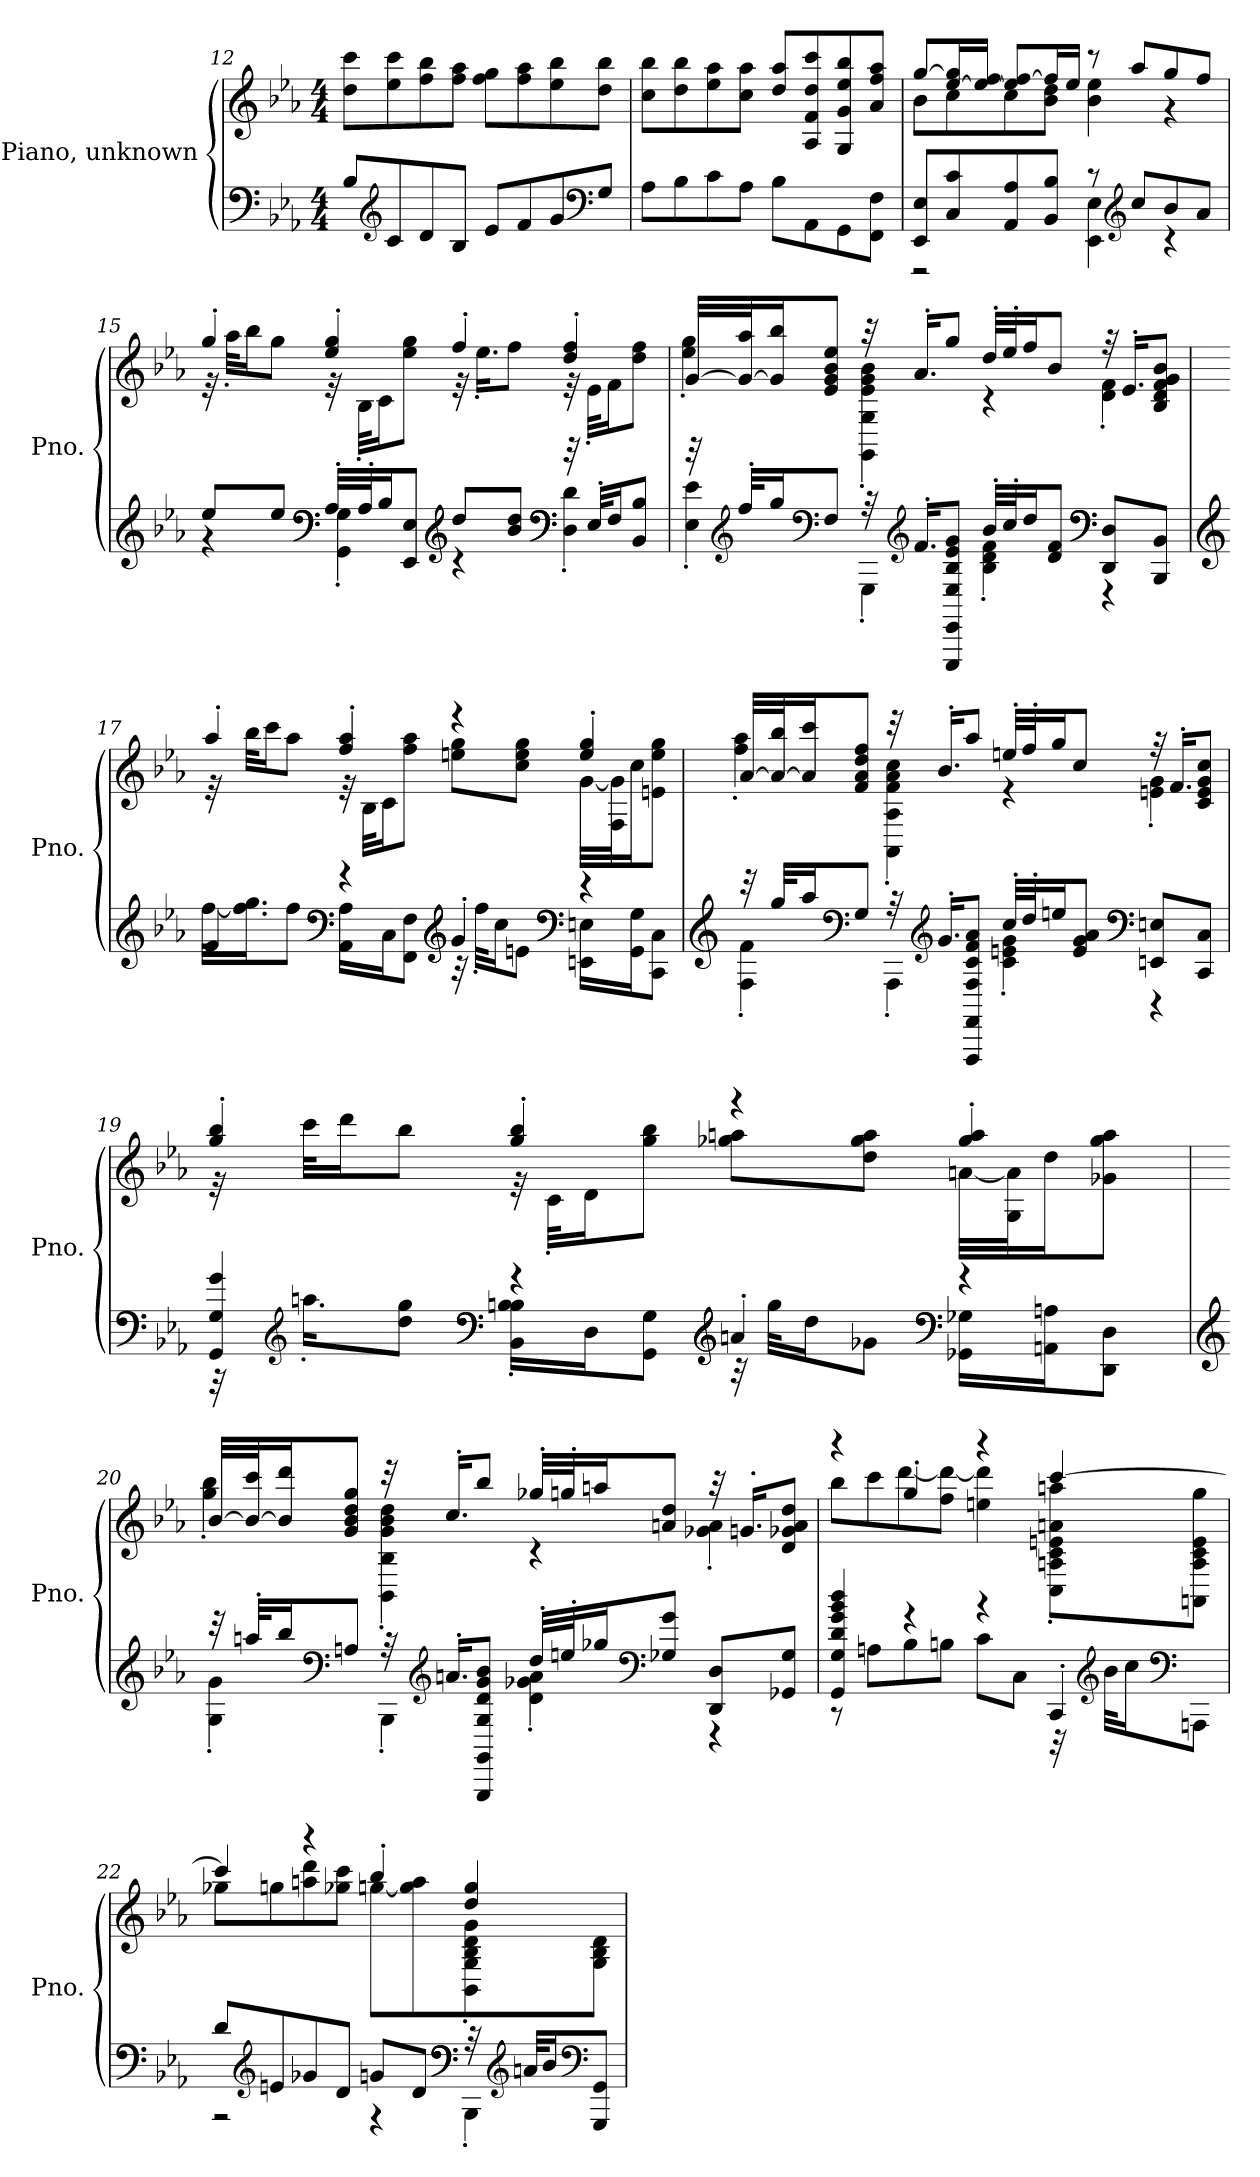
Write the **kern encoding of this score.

**kern	**kern
*part1	*part1
*staff2	*staff1
*I"Piano, unknown	*
*I'Pno.	*
!!LO:LB:g=z
*clefF4	*clefG2
*k[b-e-a-]	*k[b-e-a-]
*M4/4	*M4/4
=12	=12
8B-/L	8dd\ 8ccc\L
*clefG2	*
8c/	8ee-\ 8ccc\
8d/	8ff\ 8bb-\
8B-/J	8ff\ 8aa-\J
8e-/L	8ff\ 8gg\L
8f/	8ff\ 8aa-\
8g/	8ee-\ 8bb-\
*clefF4	*
8G/J	8dd\ 8bb-\J
=13	=13
8A-\L	8cc\ 8bb-\L
8B-\	8dd\ 8bb-\
8c\	8ee-\ 8aa-\
8A-\J	8cc\ 8aa-\J
8B-\L	8dd/ 8aa-/L
8AA-\	8A-/ 8f/ 8dd/ 8ccc/
8GG\	8G/ 8g/ 8ee-/ 8bb-/
8FF\ 8F\J	8a-/ 8ff/ 8aa-/J
=14	=14
*^	*^
8EE-/ 8E-/L	2r	[8gg/L	8b-\L
8C/ 8c/	.	[16ee-/ 16gg/]L	8cc\
.	.	16ee-/_ 16ff/JJ	.
8AA-/ 8A-/	.	8ee-/] [8ff/L	8cc\
8BB-/ 8B-/J	.	16ff/L]	8b-\ 8dd\J
.	.	16ee-/JJ	.
8r	4EE-\ 4E-\	8r	4b-\ 4ee-\
*clefG2	*	*	*
8cc/L	.	8aa-/L	.
8b-/	4r	8gg/	4r
8a-/J	.	8ff/J	.
!!LO:PB:g=z	!!
=15	=15	=15	=15
8ee-/L	4r	4gg'/	32r
.	.	.	32aa-'\KLL
.	.	.	16bb-\J
8ee-/J	.	.	8gg\J
*clefF4	*	*	*
32A-'/LLL	4GG\' 4G\'	4ee-/' 4gg/'	32r
32A-'/J	.	.	32B-'\KLL
16B-/J	.	.	16c\J
8EE-/ 8E-/J	.	.	8ee-\ 8gg\J
*clefG2	*	*	*
8dd/L	4r	4ff'/	32r
.	.	.	16.ee-'\KL
8b-/ 8dd/J	.	.	8ff\J
*clefF4	*	*	*
32r	4D\' 4d\'	4dd/' 4ff/'	32r
32E-'/KLL	.	.	32e-'\KLL
16F/J	.	.	16f\J
8BB-/ 8B-/J	.	.	8dd\ 8ff\J
!!LO:LB:g=z	!!
=16	=16	=16	=16
32r	4E-\' 4e-\'	[32g/LLL	4ee-\' 4gg\'
*clefG2	*	*	*
32ff'/KLL	.	32g/_ 32aa-/J	.
16gg/J	.	16g/] 16bb-/J	.
*clefF4	*	*	*
8F/J	.	8e-/ 8g/ 8b-/ 8ee-/J	.
32r	4GGG'\	32r	4GG\' 4G\' 4e-\' 4g\' 4b-\'
*clefG2	*	*	*
16.f'/KL	.	16.a-'/KL	.
8EEE-/ 8EE-/ 8E-/ 8B-/ 8e-/ 8g/J	.	8gg/J	.
32b-'/LLL	4B-\' 4d\' 4f\'	32dd'/LLL	4r
32cc'/J	.	32ee-'/J	.
16dd/J	.	16ff/J	.
8d/ 8f/J	.	8b-/J	.
*clefF4	*	*	*
8DD/ 8D/L	4r	32r	4d\' 4f\'
.	.	16.e-'/KL	.
8BBB-/ 8BB-/J	.	8B-/ 8d/ 8f/ 8g/ 8b-/J	.
!!LO:LB:g=z	!!
=17	=17	=17	=17
*clefG2	*	*	*
4f/	[32ff\KLL	4aa-'/	32r
.	16.ff\] 16.gg\J	.	32bb-\KLL
.	.	.	16ccc\J
.	8ff\J	.	8aa-\J
*clefF4	*	*	*
4r	16AA-\ 16A-\LL	4ff/' 4aa-/'	32r
.	.	.	32B-\KLL
.	16C\J	.	16c\J
.	8FF\ 8F\J	.	8ff\ 8aa-\J
*clefG2	*	*	*
4g'/	32r	4r	8een\ 8gg\L
.	32ff'\KLL	.	.
.	16cc\J	.	.
.	8en\J	.	8cc\ 8ee\ 8gg\J
*clefF4	*	*	*
4r	16EEn\ 16En\LL	4ee/' 4gg/'	[32g\LLL
.	.	.	32F\ 32g\]J
.	16GG\ 16G\J	.	16cc\J
.	8CC\ 8C\J	.	8en\ 8ee\ 8gg\J
!!LO:LB:g=z	!!
=18	=18	=18	=18
*clefG2	*	*	*
32r	4F\' 4f\'	[32a-/LLL	4ff\' 4aa-\'
32gg/KLL	.	32a-/_ 32bb-/J	.
16aa-/J	.	16a-/] 16ccc/J	.
*clefF4	*	*	*
8G/J	.	8f/ 8a-/ 8dd/ 8ff/J	.
32r	4AAA-'\	32r	4AA-\' 4A-\' 4f\' 4a-\' 4cc\'
*clefG2	*	*	*
16.g'/KL	.	16.b-'/KL	.
8FFF/ 8FF/ 8F/ 8c/ 8f/ 8a-/J	.	8aa-/J	.
32cc'/LLL	4c\' 4en\' 4g\'	32een'/LLL	4r
32dd'/J	.	32ff'/J	.
16een/J	.	16gg/J	.
8e/ 8g/ 8a-/J	.	8cc/J	.
*clefF4	*	*	*
8EEn/ 8En/L	4r	32r	4en\' 4g\'
.	.	16.f'/KL	.
8CC/ 8C/J	.	8c/ 8e/ 8g/ 8cc/J	.
!!LO:LB:g=z	!!
=19	=19	=19	=19
4GG/ 4G/ 4g/	32r	4gg/' 4bb-/'	32r
*clefG2	*	*	*
.	16.aan'\KL	.	32ccc\KLL
.	.	.	16ddd\J
.	8dd\ 8gg\J	.	8bb-\J
*clefF4	*	*	*
4r	16BB-\' 16B-\' 16Bn\'LL	4gg/' 4bb-/'	32r
.	.	.	32c'\KLL
.	16D\J	.	16d\J
.	8GG\ 8G\J	.	8gg\ 8bb-\J
*clefG2	*	*	*
4an'/	32r	4r	8gg-X\ 8aan\L
.	32gg\KLL	.	.
.	16dd\J	.	.
.	8g-X\J	.	8dd\ 8gg-\ 8aa\J
*clefF4	*	*	*
4r	16GG-X\ 16G-X\LL	4gg-/' 4aa/'	[32an\LLL
.	.	.	32G\ 32a\]J
.	16AAn\ 16An\J	.	16dd\J
.	8DD\ 8D\J	.	8g-X\ 8gg-\ 8aa\J
!!LO:LB:g=z	!!
=20	=20	=20	=20
*clefG2	*	*	*
32r	4G\' 4g\'	[32b-/LLL	4gg\' 4bb-\'
32aan'/KLL	.	32b-/_ 32ccc/J	.
16bb-/J	.	16b-/] 16ddd/J	.
*clefF4	*	*	*
8An/J	.	8g/ 8b-/ 8dd/ 8gg/J	.
32r	4BBB-'\	32r	4BB-\' 4B-\' 4g\' 4b-\' 4dd\'
*clefG2	*	*	*
16.an'/KL	.	16.cc'/KL	.
8GGG/ 8GG/ 8G/ 8d/ 8g/ 8b-/J	.	8bb-/J	.
32dd'/LLL	4d\' 4g-X\' 4a\'	32gg-X'/LLL	4r
32een'/J	.	32ggn'/J	.
16gg-X/J	.	16aan/J	.
*clefF4	*	*	*
8G-X/ 8g-/J	.	8an/ 8dd/J	.
8DD/ 8D/L	4r	32r	4g-X\' 4a\'
.	.	16.gn'/KL	.
8GG-X/ 8G-/J	.	8d/ 8g-X/ 8a/ 8dd/J	.
!!LO:PB:g=z	!!
=21	=21	=21	=21
4GG/ 4G/ 4d/ 4g/ 4b-/ 4dd/	8r	4r	8bb-\L
.	8An\L	.	8ccc\
4r	8B-\	4gg'/	[8ddd\
.	8Bn\J	.	8ff\ 8ddd\_J
4r	8c\L	4r	4een\ 4ddd\]
.	8C\J	.	.
4CC'/	32r	[4ccc/	8C\' 8An\' 8c\' 8en\' 8an\' 8aan\'L
*clefG2	*	*	*
.	32b-\KLL	.	.
.	16cc\J	.	.
*clefF4	*	*	*
.	8AAAn\J	.	8AAn\ 8A\ 8c\ 8e\ 8gg\J
=22	=22	=22	=22
8d/L	2r	4ccc/]	8gg-X\L
*clefG2	*	*	*
8en/	.	.	8ggn\
8g-X/	.	4r	8aan\ 8ddd\
8d/J	.	.	8gg-X\ 8ccc\J
8gn/L	4r	4bb-'/	[8ggn\L
8d/J	.	.	8gg\] 8aa\
*clefF4	*	*	*
32r	4BBB-'\	4dd/ 4gg/	8BB-\' 8G\' 8B-\' 8d\' 8g\'
*clefG2	*	*	*
32an/KLL	.	.	.
16b-/J	.	.	.
*clefF4	*	*	*
8GGG/ 8GG/J	.	.	8G\ 8B-\ 8d\J
*v	*v	*	*
*	*v	*v
=	=
*-	*-
